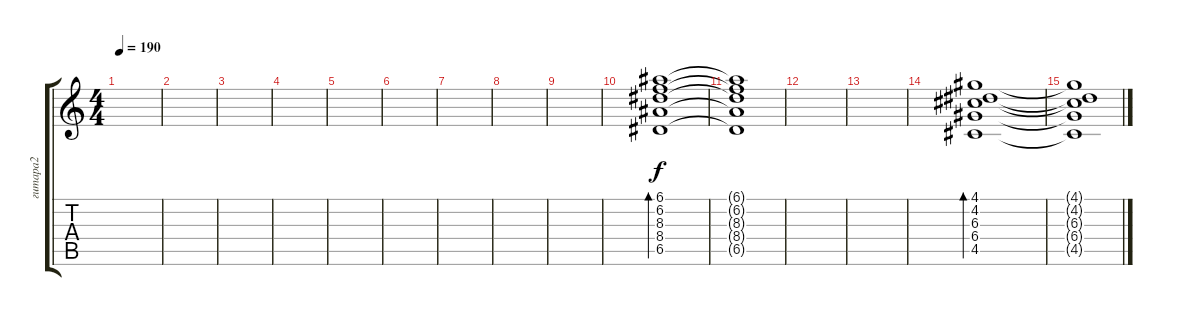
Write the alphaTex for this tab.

\track ("гитара2" "гитара2") {instrument electricguitarclean}
\staff {score tabs}
\tuning (E4 B3 G3 D3 A2 D2) {hide}
\ts (4 4)
\tempo 190
\clef g2
\ks c
|
|
|
|
|
|
|
|
|
(6.1 6.2 8.3 8.4 6.5).1{bd 480 dy f volume 12} |
(6.1{t} 6.2{t} 8.3{t} 8.4{t} 6.5{t}).1 |
|
|
(4.1 4.2 6.3 6.4 4.5).1{bd 480 volume 12} |
(4.1{t} 4.2{t} 6.3{t} 6.4{t} 4.5{t}).1
